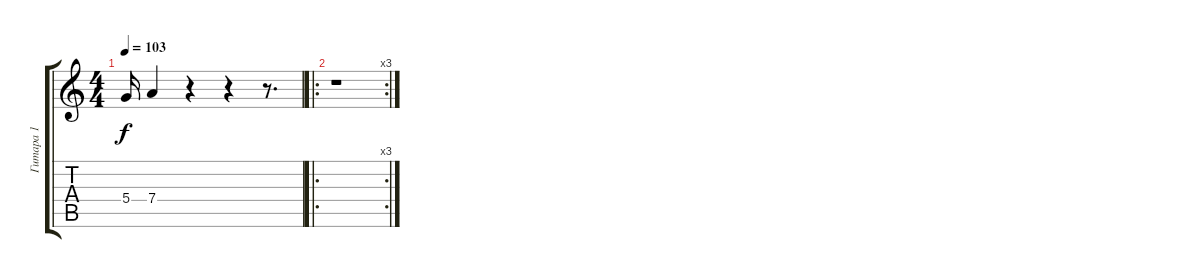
\track ("Гитара 1" "Гитара 1") {instrument distortionguitar}
\staff {score tabs}
\tuning (E4 B3 G3 D3 A2 E2) {hide}
\ts (4 4)
\tempo 103
\clef g2
\ks c
5.4.16{dy f} 7.4.4 r.4 r.4 r.8{d} |
\ro
\rc 3
r.1
